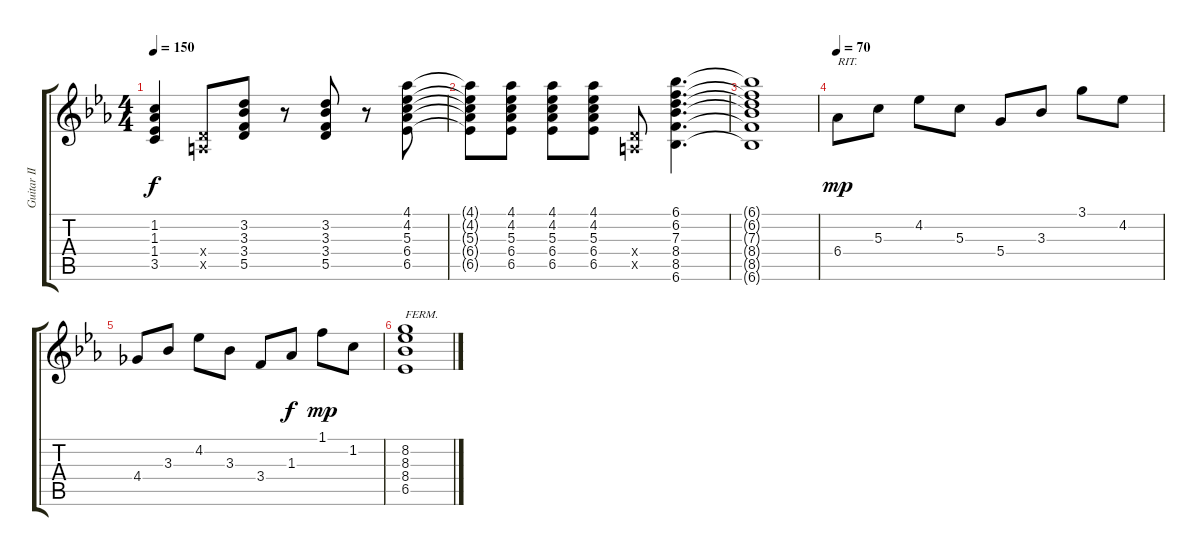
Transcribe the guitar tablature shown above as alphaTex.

\track ("Guitar II (Nakano Azusa)" "Guitar II ") {instrument overdrivenguitar}
\staff {score tabs}
\tuning (E4 B3 G3 D3 A2 E2) {hide}
\ts (4 4)
\tempo 150
\clef g2
\ks eb
(1.2 1.3 1.4 3.5).4{dy f} (0.4{x} 0.5{x}).8 (3.2 3.3 3.4 5.5).8 r.8 (3.2 3.3 3.4 5.5).8 r.8 (4.1 4.2 5.3 6.4 6.5).8 |
(4.1{t} 4.2{t} 5.3{t} 6.4{t} 6.5{t}).8 (4.1 4.2 5.3 6.4 6.5).8 (4.1 4.2 5.3 6.4 6.5).8 (4.1 4.2 5.3 6.4 6.5).8 (0.4{x} 0.5{x}).8 (6.1 6.2 7.3 8.4 8.5 6.6).4{d} |
(6.1{t} 6.2{t} 7.3{t} 8.4{t} 8.5{t} 6.6{t}).1 |
\tempo 70
6.4.8{txt "RIT." dy mp} 5.3.8 4.2.8 5.3.8 5.4.8 3.3.8 3.1.8 4.2.8 |
4.4.8 3.3.8 4.2.8 3.3.8 3.4.8 1.3.8{dy f} 1.1.8{dy mp} 1.2.8 |
(8.2 8.3 8.4 6.5).1{txt "FERM."}
